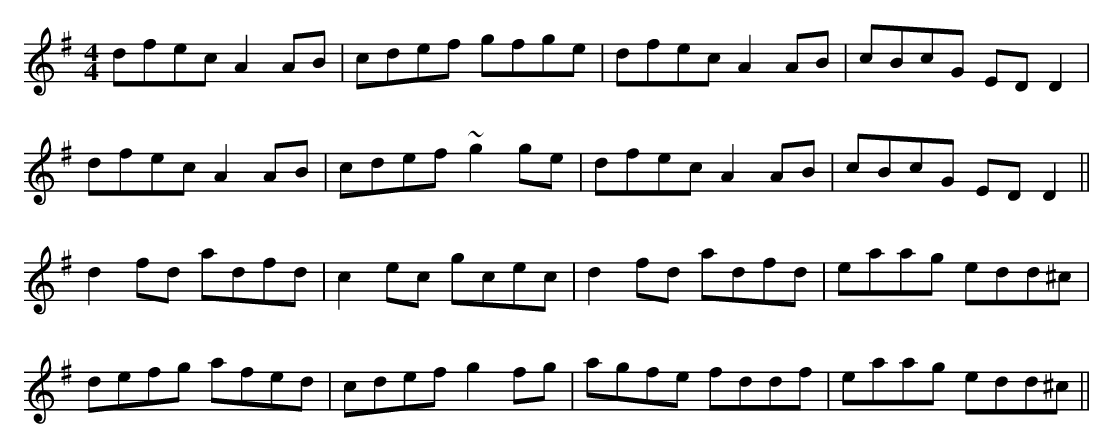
X:1
M:4/4
K:Dmix
dfec A2AB|cdef gfge|dfec A2AB|cBcG EDD2|
dfec A2AB|cdef ~g2ge|dfec A2AB|cBcG EDD2||
d2fd adfd|c2ec gcec|d2fd adfd|eaag edd^c|
defg afed|cdef g2fg|agfe fddf|eaag edd^c||
